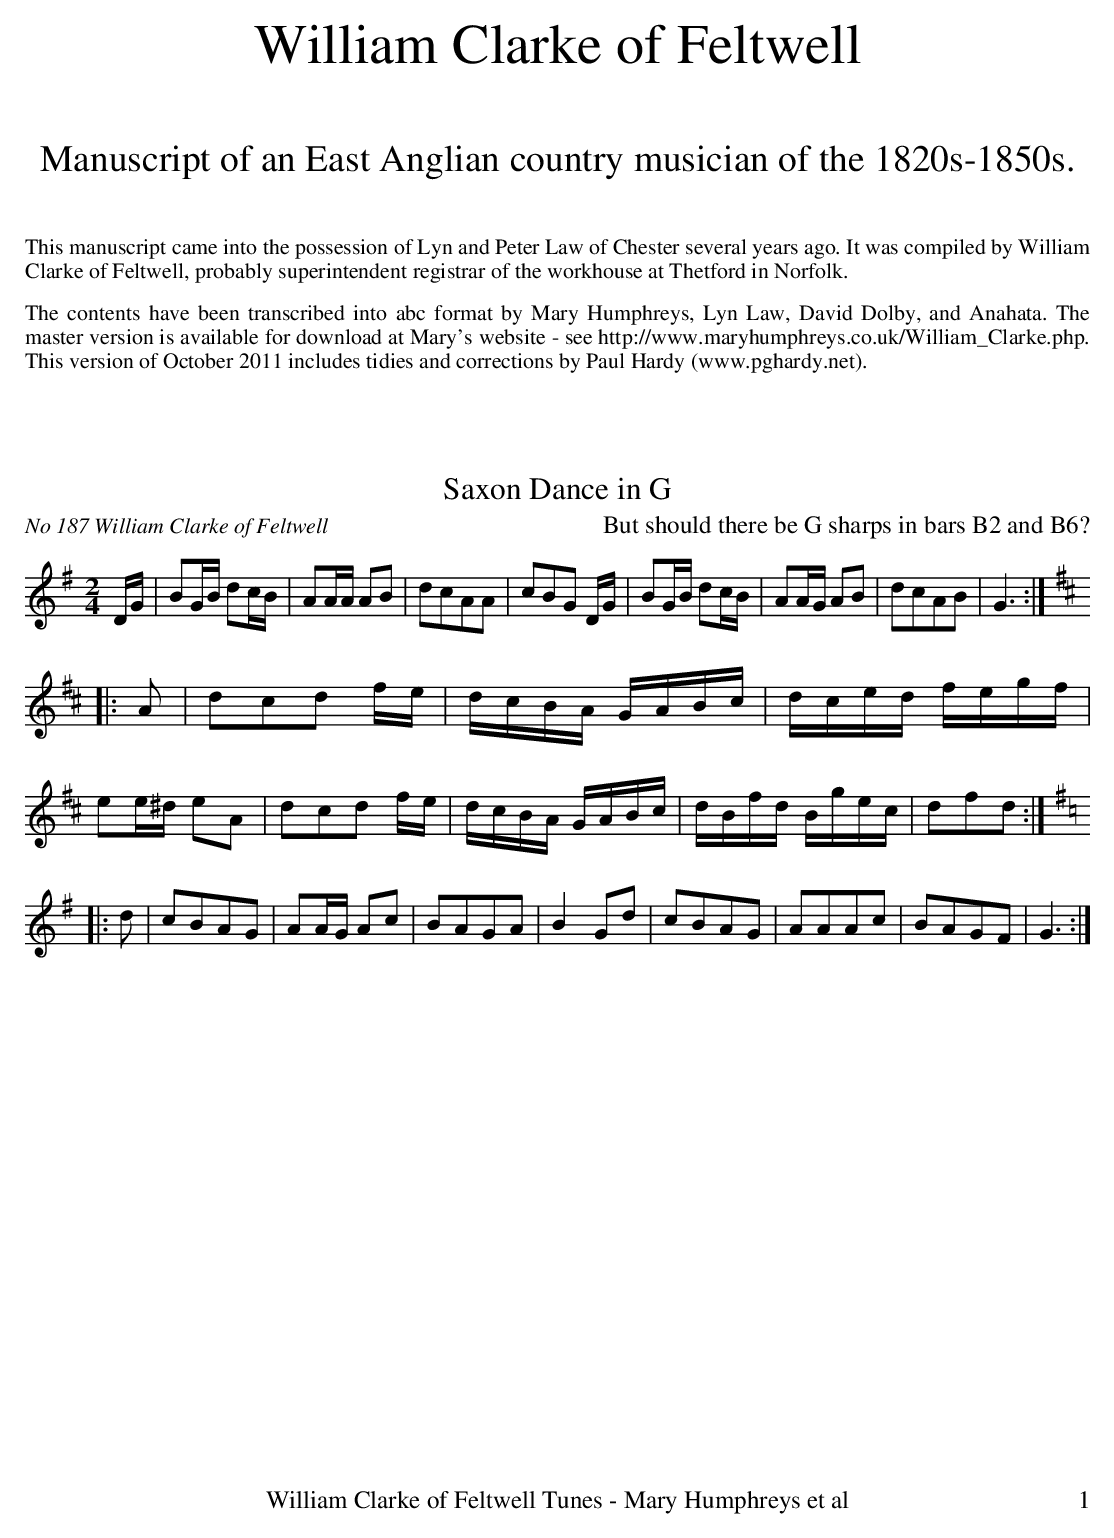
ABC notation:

X:1G
T:Saxon Dance in G
O:No 187 William Clarke of Feltwell
M:2/4
L:1/16
K:G
DG|B2GB d2cB|A2AA A2B2|d2c2A2A2|c2B2G2 DG|B2GB d2cB|A2AG A2B2|d2c2A2B2|G6:|
K:D
|:A2|d2c2d2 fe|dcBA GABc|dced fegf|e2e^d e2A2|d2c2d2 fe|dcBA GABc|dBfd Bgec|d2f2d2:|
K:G
|:d2|c2B2A2G2|A2AG A2c2|B2A2G2A2|B4G2d2|c2B2A2G2|A2A2A2c2|B2A2G2F2|G6:|
